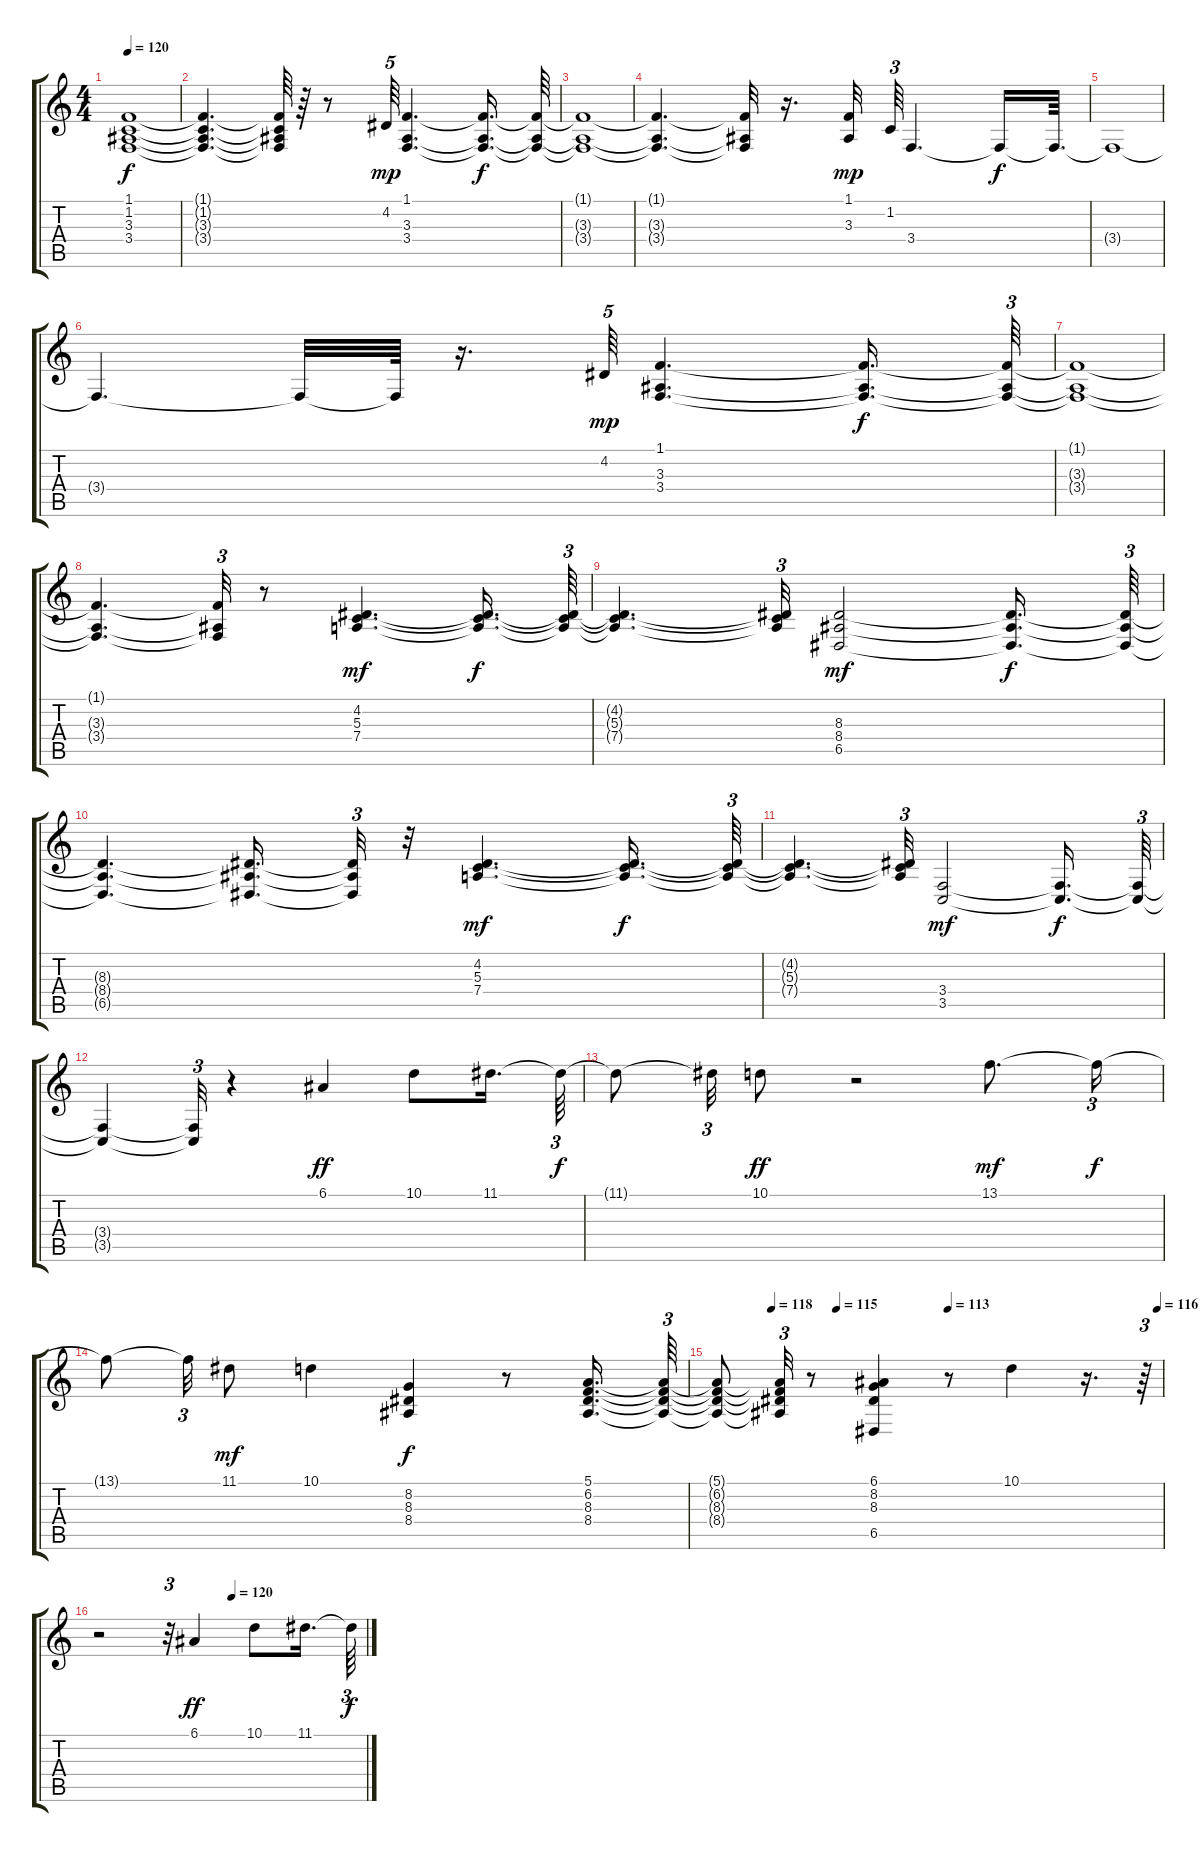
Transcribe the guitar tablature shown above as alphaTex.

\track "" {instrument electricgrandpiano}
\staff {score tabs}
\tuning (E4 B3 G3 D3 A2 E2) {hide}
\ts (4 4)
\tempo 120
\clef g2
\ks c
(1.1{t} 1.2{t} 3.3{t} 3.4{t}).1{dy f} |
(1.1{t} 1.2{t} 3.3{t} 3.4{t}).4{d} (1.1{t} 1.2{t} 3.3{t} 3.4{t}).64 r.64 r.8 4.2.64{tu (5 4) dy mp} (1.1 3.3 3.4).4{d} (1.1{t} 3.3{t} 3.4{t}).16{d dy f} (1.1{t} 3.3{t} 3.4{t}).64 |
(1.1{t} 3.3{t} 3.4{t}).1 |
(1.1{t} 3.3{t} 3.4{t}).4{d} (1.1{t} 3.3{t} 3.4{t}).32 r.16{d} (1.1 3.3).32{dy mp} 1.2.64{tu (3 2)} 3.4.4{d} 3.4{t}.16{dy f} 3.4{t}.64{d} |
3.4{t}.1 |
3.4{t}.4{d} 3.4{t}.32 3.4{t}.64 r.16{d} 4.2.64{tu (5 4) dy mp} (1.1 3.3 3.4).4{d} (1.1{t} 3.3{t} 3.4{t}).16{d dy f} (1.1{t} 3.3{t} 3.4{t}).64{tu (3 2)} |
(1.1{t} 3.3{t} 3.4{t}).1 |
(1.1{t} 3.3{t} 3.4{t}).4{d} (1.1{t} 3.3{t} 3.4{t}).32{tu (3 2)} r.8 (4.2 5.3 7.4).4{d dy mf} (4.2{t} 5.3{t} 7.4{t}).16{d dy f} (4.2{t} 5.3{t} 7.4{t}).64{tu (3 2)} |
(4.2{t} 5.3{t} 7.4{t}).4{d} (4.2{t} 5.3{t} 7.4{t}).32{tu (3 2)} (8.3 8.4 6.5).2{dy mf} (8.3{t} 8.4{t} 6.5{t}).16{d dy f} (8.3{t} 8.4{t} 6.5{t}).64{tu (3 2)} |
(8.3{t} 8.4{t} 6.5{t}).4{d} (8.3{t} 8.4{t} 6.5{t}).16{d} (8.3{t} 8.4{t} 6.5{t}).32{tu (3 2)} r.32 (4.2 5.3 7.4).4{d dy mf} (4.2{t} 5.3{t} 7.4{t}).16{d dy f} (4.2{t} 5.3{t} 7.4{t}).64{tu (3 2)} |
(4.2{t} 5.3{t} 7.4{t}).4{d} (4.2{t} 5.3{t} 7.4{t}).32{tu (3 2)} (3.4 3.5).2{dy mf} (3.4{t} 3.5{t}).16{d dy f} (3.4{t} 3.5{t}).64{tu (3 2)} |
(3.4{t} 3.5{t}).4 (3.4{t} 3.5{t}).32{tu (3 2)} r.4 6.1.4{dy ff} 10.1.8 11.1.16{d} 11.1{t}.64{tu (3 2) dy f} |
11.1{t}.8 11.1{t}.32{tu (3 2)} 10.1.8{dy ff} r.2 13.1.8{d dy mf} 13.1{t}.16{tu (3 2) dy f} |
13.1{t}.8 13.1{t}.32{tu (3 2)} 11.1.8{dy mf} 10.1.4 (8.2 8.3 8.4).4{dy f} r.8 (5.1 6.2 8.3 8.4).16{d} (5.1{t} 6.2{t} 8.3{t} 8.4{t}).64{tu (3 2)} |
\tempo (118 0.125)
\tempo (115 0.2708333333333333)
\tempo (113 0.5208333333333334)
\tempo (116 0.9895833333333334)
(5.1{t} 6.2{t} 8.3{t} 8.4{t}).8 (5.1{t} 6.2{t} 8.3{t} 8.4{t}).32{tu (3 2)} r.8 (6.1 8.2 8.3 6.5).4 r.8 10.1.4 r.16{d} r.64{tu (3 2)} |
\tempo (120 0.5)
r.2 r.32{tu (3 2)} 6.1.4{dy ff} 10.1.8 11.1.16{d} 11.1{t}.64{tu (3 2) dy f}
